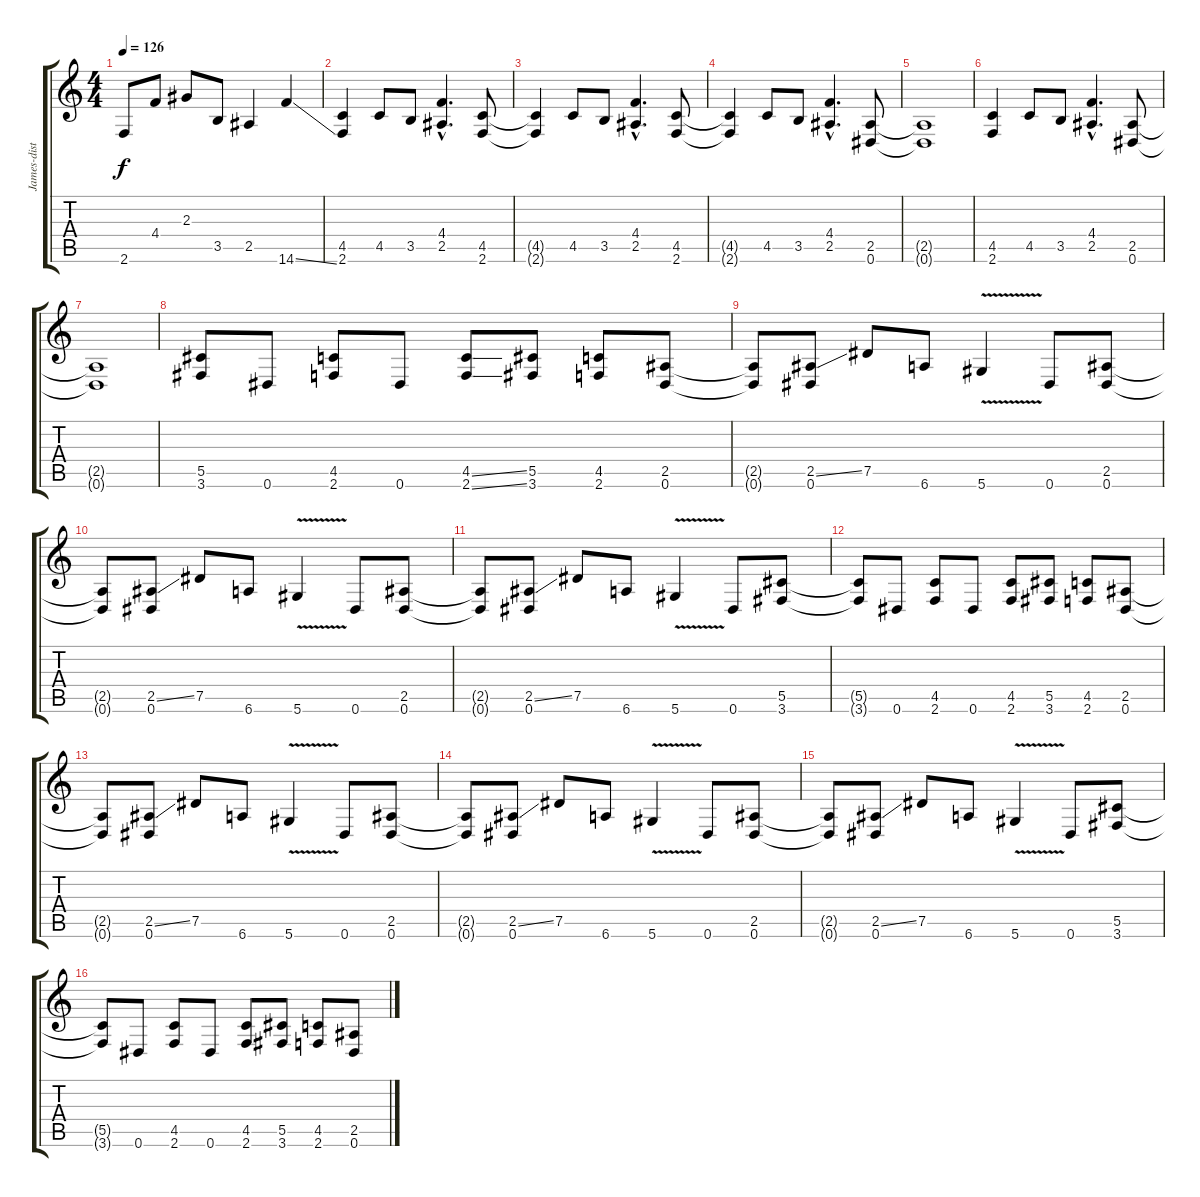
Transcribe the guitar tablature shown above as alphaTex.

\track ("James-dist" "James-dist") {instrument distortionguitar}
\staff {score tabs}
\tuning (Eb4 Bb3 Gb3 Db3 Ab2 Eb2) {hide}
\ts (4 4)
\tempo 126
\clef g2
\ks c
2.6{t}.8{dy f} 4.4.8 2.3.8 3.5.8 2.5.4 14.6{ss}.4 |
(4.5 2.6).4 4.5.8 3.5.8 (4.4{hac} 2.5{hac}).4{d} (4.5 2.6).8 |
(4.5{t} 2.6{t}).4 4.5.8 3.5.8 (4.4{hac} 2.5{hac}).4{d} (4.5 2.6).8 |
(4.5{t} 2.6{t}).4 4.5.8 3.5.8 (4.4{hac} 2.5{hac}).4{d} (2.5 0.6).8 |
(2.5{t} 0.6{t}).1 |
(4.5 2.6).4 4.5.8 3.5.8 (4.4{hac} 2.5{hac}).4{d} (2.5 0.6).8 |
(2.5{t} 0.6{t}).1 |
(5.5 3.6).8 0.6.8 (4.5 2.6).8 0.6.8 (4.5{ss} 2.6{ss}).8 (5.5 3.6).8 (4.5 2.6).8 (2.5 0.6).8 |
(2.5{t} 0.6{t}).8 (2.5{ss} 0.6).8 7.5.8 6.6.8 5.6{v}.4 0.6.8 (2.5 0.6).8 |
(2.5{t} 0.6{t}).8 (2.5{ss} 0.6).8 7.5.8 6.6.8 5.6{v}.4 0.6.8 (2.5 0.6).8 |
(2.5{t} 0.6{t}).8 (2.5{ss} 0.6).8 7.5.8 6.6.8 5.6{v}.4 0.6.8 (5.5 3.6).8 |
(5.5{t} 3.6{t}).8 0.6.8 (4.5 2.6).8 0.6.8 (4.5 2.6).8 (5.5 3.6).8 (4.5 2.6).8 (2.5 0.6).8 |
(2.5{t} 0.6{t}).8 (2.5{ss} 0.6).8 7.5.8 6.6.8 5.6{v}.4 0.6.8 (2.5 0.6).8 |
(2.5{t} 0.6{t}).8 (2.5{ss} 0.6).8 7.5.8 6.6.8 5.6{v}.4 0.6.8 (2.5 0.6).8 |
(2.5{t} 0.6{t}).8 (2.5{ss} 0.6).8 7.5.8 6.6.8 5.6{v}.4 0.6.8 (5.5 3.6).8 |
(5.5{t} 3.6{t}).8 0.6.8 (4.5 2.6).8 0.6.8 (4.5 2.6).8 (5.5 3.6).8 (4.5 2.6).8 (2.5 0.6).8
